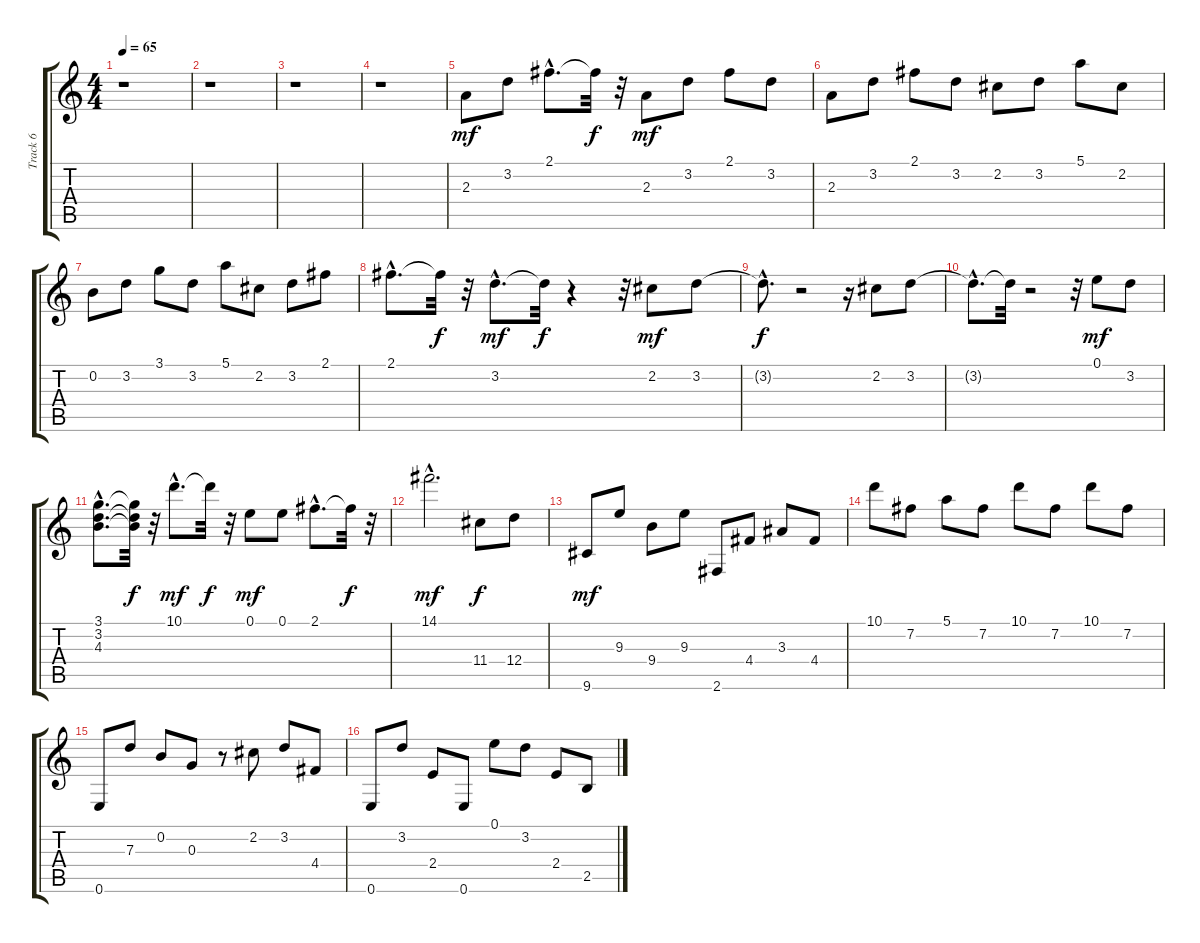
\track ("Track 6" "Track 6") {instrument acousticguitarnylon}
\staff {score tabs}
\tuning (E4 B3 G3 D3 A2 E2) {hide}
\ts (4 4)
\tempo 65
\clef g2
\ks c
r.1{dy f} |
r.1 |
r.1 |
r.1 |
2.3.8{dy mf} 3.2.8 2.1{hac}.8{d} 2.1{t}.32{dy f} r.32 2.3.8{dy mf} 3.2.8 2.1.8 3.2.8 |
2.3.8 3.2.8 2.1.8 3.2.8 2.2.8 3.2.8 5.1.8 2.2.8 |
0.2.8 3.2.8 3.1.8 3.2.8 5.1.8 2.2.8 3.2.8 2.1.8 |
2.1{hac}.8{d} 2.1{t}.32{dy f} r.32 3.2{hac}.8{d dy mf} 3.2{t}.32{dy f} r.4 r.32 2.2.8{dy mf} 3.2.8 |
3.2{hac t}.8{d dy f} r.2 r.16 2.2.8 3.2.8 |
3.2{hac t}.8{d} 3.2{t}.32 r.2 r.32 0.1.8{dy mf} 3.2.8 |
(3.1{hac} 3.2{hac} 4.3{hac}).8{d} (3.1{t} 3.2{t} 4.3{t}).32{dy f} r.32 10.1{hac}.8{d dy mf} 10.1{t}.32{dy f} r.32 0.1.8{dy mf} 0.1.8 2.1{hac}.8{d} 2.1{t}.32{dy f} r.32 |
14.1{hac}.2{d dy mf} 11.4.8{dy f} 12.4.8 |
9.6.8{dy mf} 9.3.8 9.4.8 9.3.8 2.6.8 4.4.8 3.3.8 4.4.8 |
10.1.8 7.2.8 5.1.8 7.2.8 10.1.8 7.2.8 10.1.8 7.2.8 |
0.6.8 7.3.8 0.2.8 0.3.8 r.8 2.2.8 3.2.8 4.4.8 |
0.6.8 3.2.8 2.4.8 0.6.8 0.1.8 3.2.8 2.4.8 2.5.8
